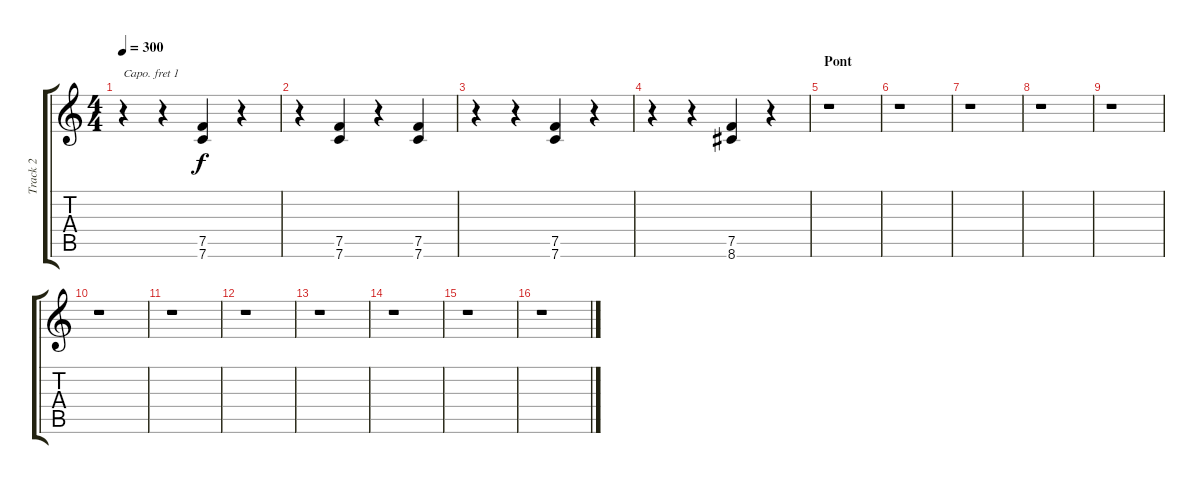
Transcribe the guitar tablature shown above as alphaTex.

\track ("Track 2" "Track 2") {instrument distortionguitar}
\staff {score tabs}
\capo 1
\tuning (E4 B3 G3 D3 A2 E2) {hide}
\ts (4 4)
\tempo 300
\clef g2
\ks c
r.4{dy f} r.4 (7.5 7.6).4 r.4 |
r.4 (7.5 7.6).4 r.4 (7.5 7.6).4 |
r.4 r.4 (7.5 7.6).4 r.4 |
r.4 r.4 (7.5 8.6).4 r.4 |
\section ("" "Pont")
r.1 |
r.1 |
r.1 |
r.1 |
r.1 |
r.1 |
r.1 |
r.1 |
r.1 |
r.1 |
r.1 |
r.1
